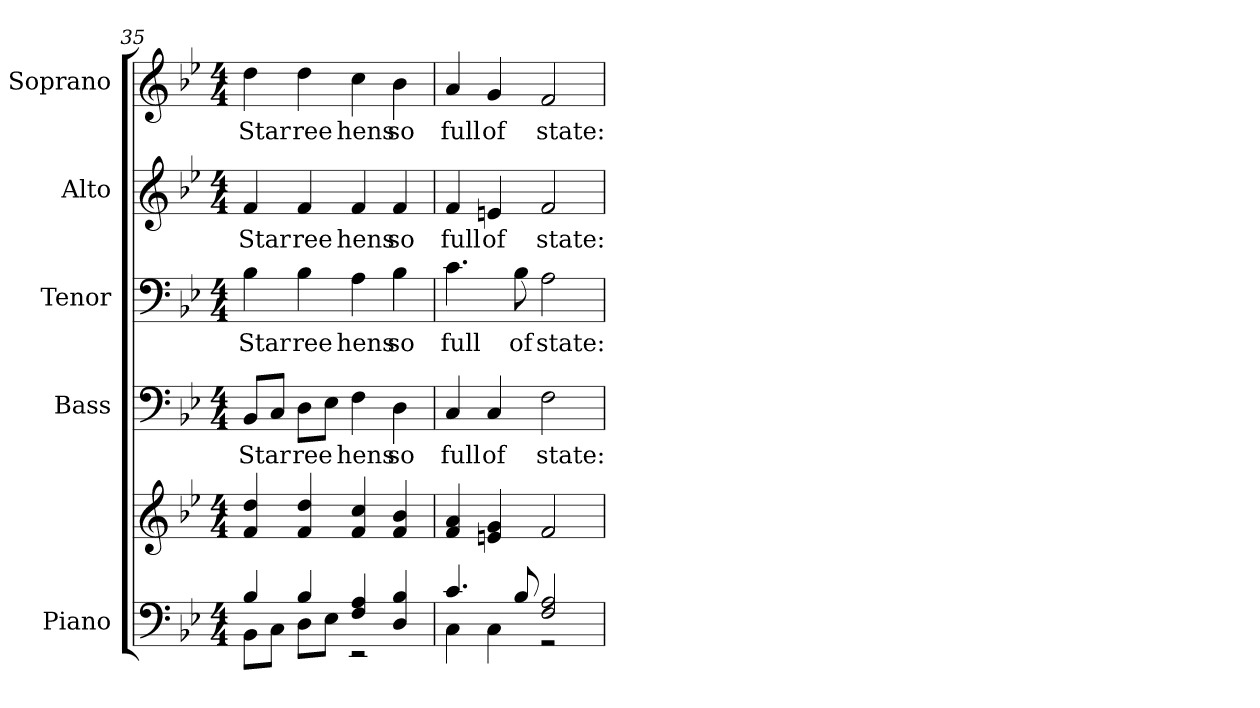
**kern	**kern	**kern	**text	**kern	**text	**kern	**text	**kern	**text
*part5	*part5	*part4	*part4	*part3	*part3	*part2	*part2	*part1	*part1
*staff6	*staff5	*staff4	*staff4	*staff3	*staff3	*staff2	*staff2	*staff1	*staff1
*I"Piano	*	*I"Bass	*	*I"Tenor	*	*I"Alto	*	*I"Soprano	*
*I'Pno.	*	*I'B.	*	*I'T.	*	*I'A.	*	*I'S.	*
!!LO:PB:g=z
*clefF4	*clefG2	*clefF4	*	*clefF4	*	*clefG2	*	*clefG2	*
*k[b-e-]	*k[b-e-]	*k[b-e-]	*	*k[b-e-]	*	*k[b-e-]	*	*k[b-e-]	*
*B-:	*B-:	*B-:	*	*B-:	*	*B-:	*	*B-:	*
*M4/4	*M4/4	*M4/4	*	*M4/4	*	*M4/4	*	*M4/4	*
=35	=35	=35	=35	=35	=35	=35	=35	=35	=35
*^	*	*	*	*	*	*	*	*	*
!	!	!	!	!LO:LY:b:color=#000000	!	!	!	!	!	!
!	!	!	!	!	!	!LO:LY:b:color=#000000	!	!	!	!
!	!	!	!	!	!	!	!	!LO:LY:b:color=#000000	!	!
!	!	!	!	!	!	!	!	!	!	!LO:LY:b:color=#000000
4B-i/	8BB-i\L	4fi/ 4ddi	8BB-i/L	Star	4B-i\	Star	4fi/	Star	4ddi\	Star
.	8Ci\J	.	8Ci/J	.	.	.	.	.	.	.
!	!	!	!	!LO:LY:b:color=#000000	!	!	!	!	!	!
!	!	!	!	!	!	!LO:LY:b:color=#000000	!	!	!	!
!	!	!	!	!	!	!	!	!LO:LY:b:color=#000000	!	!
!	!	!	!	!	!	!	!	!	!	!LO:LY:b:color=#000000
4B-i/	8Di\L	4fi/ 4ddi	8Di\L	ree	4B-i\	ree	4fi/	ree	4ddi\	ree
.	8E-i\J	.	8E-i\J	.	.	.	.	.	.	.
!	!	!	!	!LO:LY:b:color=#000000	!	!	!	!	!	!
!	!	!	!	!	!	!LO:LY:b:color=#000000	!	!	!	!
!	!	!	!	!	!	!	!	!LO:LY:b:color=#000000	!	!
!	!	!	!	!	!	!	!	!	!	!LO:LY:b:color=#000000
4Fi/ 4Ai	2r	4fi/ 4cci	4Fi\	hens	4Ai\	hens	4fi/	hens	4cci\	hens
!	!	!	!	!LO:LY:b:color=#000000	!	!	!	!	!	!
!	!	!	!	!	!	!LO:LY:b:color=#000000	!	!	!	!
!	!	!	!	!	!	!	!	!LO:LY:b:color=#000000	!	!
!	!	!	!	!	!	!	!	!	!	!LO:LY:b:color=#000000
4Di/ 4B-i	.	4fi/ 4b-i	4Di\	so	4B-i\	so	4fi/	so	4b-i\	so
=36	=36	=36	=36	=36	=36	=36	=36	=36	=36	=36
!	!	!	!	!LO:LY:b:color=#000000	!	!	!	!	!	!
!	!	!	!	!	!	!LO:LY:b:color=#000000	!	!	!	!
!	!	!	!	!	!	!	!	!LO:LY:b:color=#000000	!	!
!	!	!	!	!	!	!	!	!	!	!LO:LY:b:color=#000000
4.ci/	4Ci\	4fi/ 4ai	4Ci/	full	4.ci\	full	4fi/	full	4ai/	full
!	!	!	!	!LO:LY:b:color=#000000	!	!	!	!	!	!
!	!	!	!	!	!	!	!	!LO:LY:b:color=#000000	!	!
!	!	!	!	!	!	!	!	!	!	!LO:LY:b:color=#000000
.	4Ci\	4eni/ 4gi	4Ci/	of	.	.	4eni/	of	4gi/	of
!	!	!	!	!	!	!LO:LY:b:color=#000000	!	!	!	!
8B-i/	.	.	.	.	8B-i\	of	.	.	.	.
!	!	!	!	!LO:LY:b:color=#000000	!	!	!	!	!	!
!	!	!	!	!	!	!LO:LY:b:color=#000000	!	!	!	!
!	!	!	!	!	!	!	!	!LO:LY:b:color=#000000	!	!
!	!	!	!	!	!	!	!	!	!	!LO:LY:b:color=#000000
2Fi/ 2Ai	2r	2fi/	2Fi\	state:	2Ai\	state:	2fi/	state:	2fi/	state:
*v	*v	*	*	*	*	*	*	*	*	*
=	=	=	=	=	=	=	=	=	=
*-	*-	*-	*-	*-	*-	*-	*-	*-	*-
